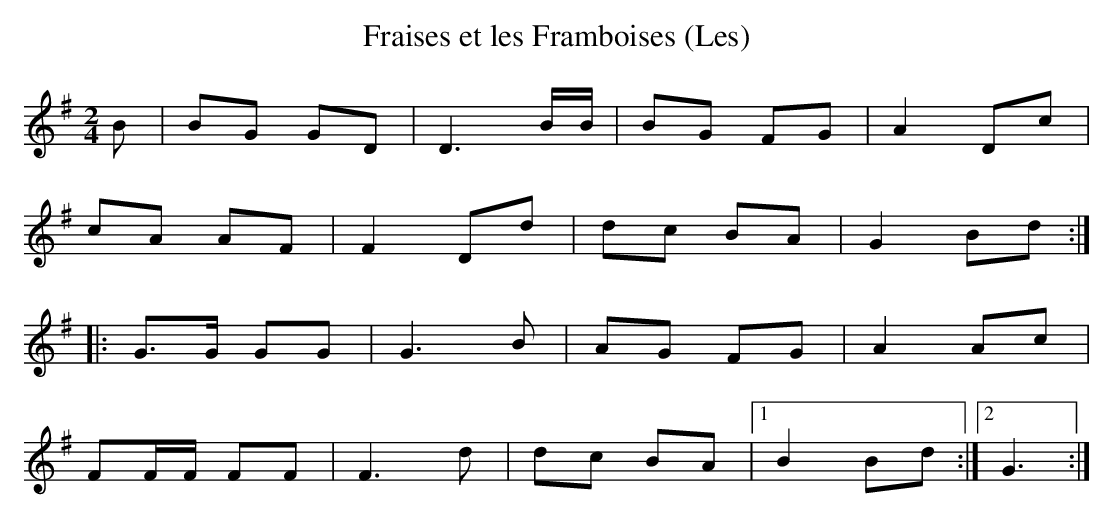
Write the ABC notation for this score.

X:1
T:Fraises et les Framboises (Les)
M:2/4
L:1/8
K:G
B|BG GD|D3 B/B/|BG FG|A2 Dc|
cA AF|F2 Dd|dc BA|G2 Bd:|
|:G>G GG|G3B|AG FG|A2Ac|
FF/F/ FF|F3d|dc BA|1 B2Bd:|2 G3:|
